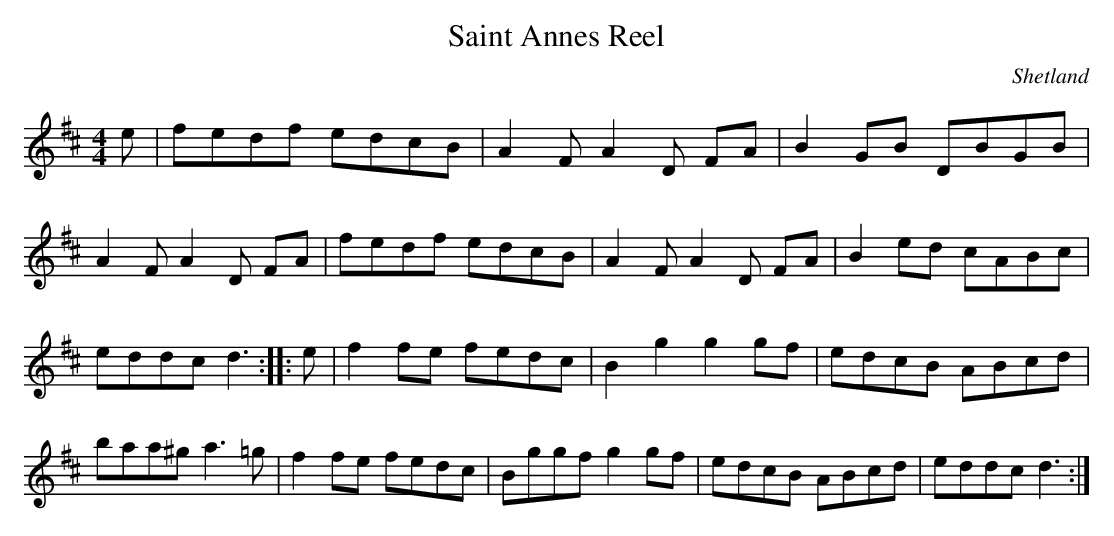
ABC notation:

X:1
T:Saint Annes Reel
O:Shetland
O:Scotland
O:Ireland
M:4/4
K:D
e|fedf edcB|A2 FA2D FA|B2GB DBGB|A2 FA2D FA|\
fedf edcB|A2 FA2D FA|B2ed cABc|eddc d3::\
e|f2 fe fedc|B2g2g2gf|edcB ABcd|baa^g a3=g|\
f2fe fedc|Bggf g2gf|edcB ABcd|eddc d3:|
